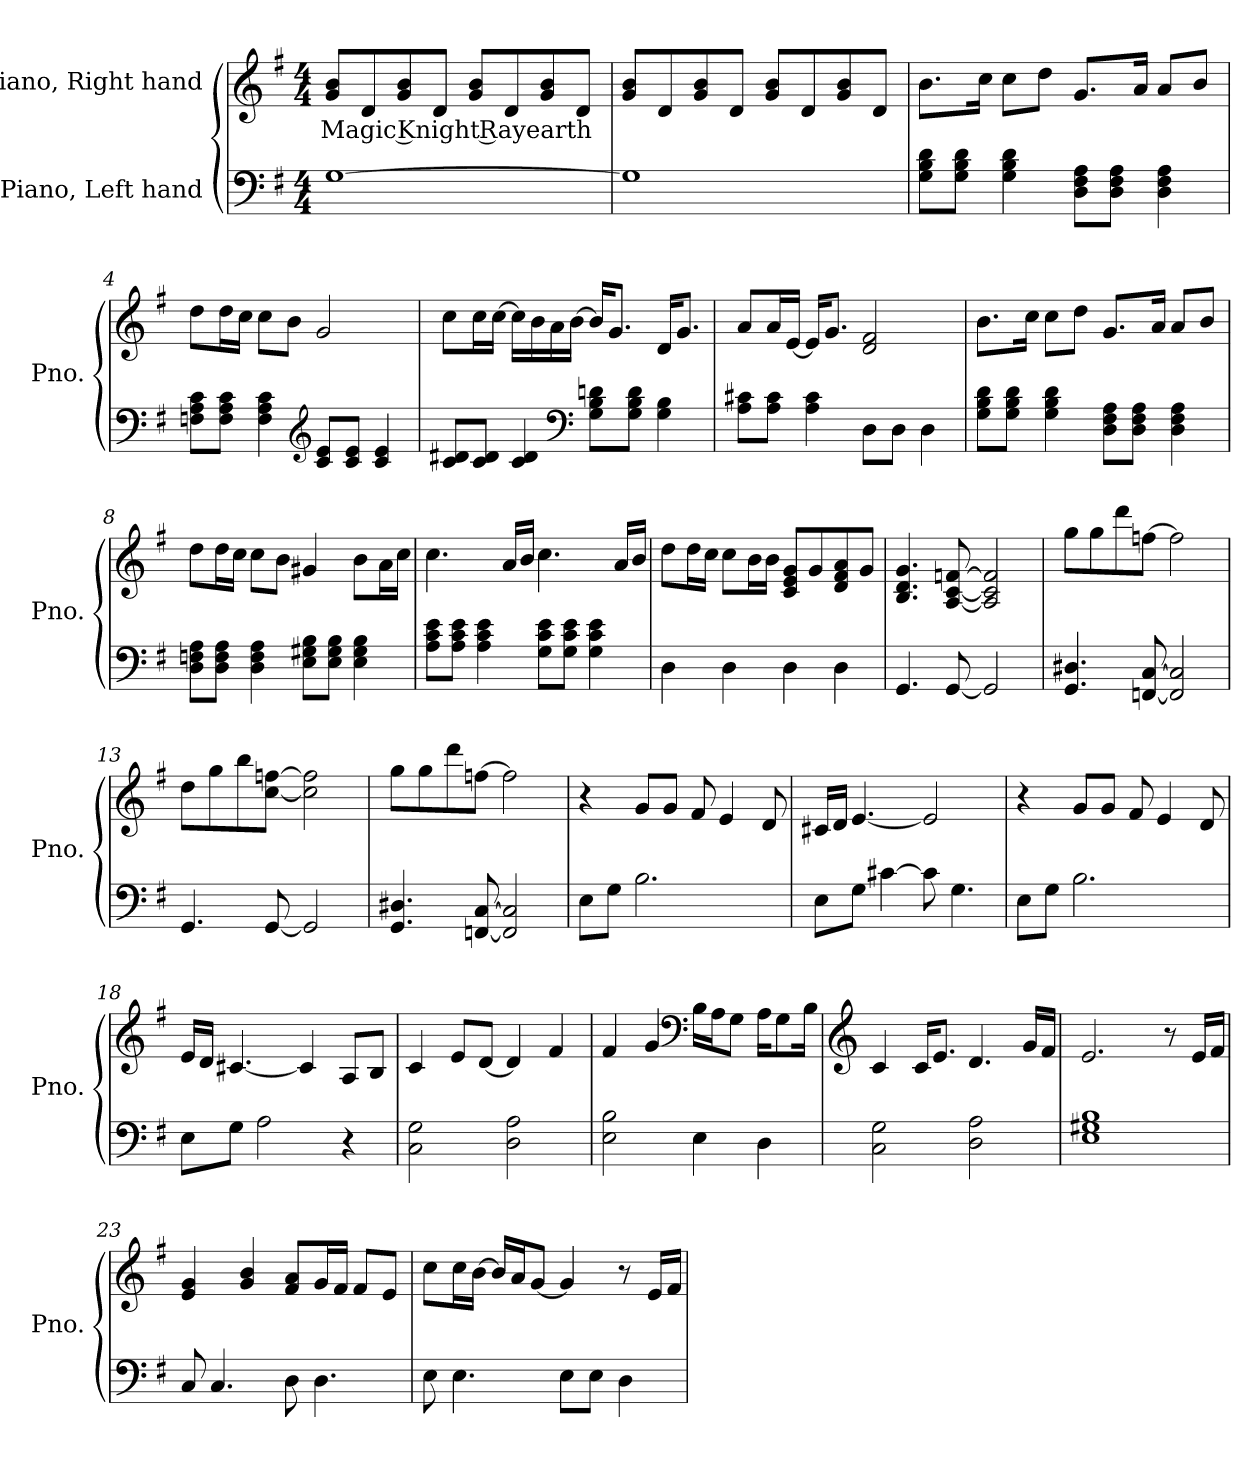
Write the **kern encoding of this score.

**kern	**kern	**text
*part2	*part1	*part1
*staff2	*staff1	*staff1
*I"Piano, Left hand	*I"Piano, Right hand	*
*I'Pno.	*I'Pno.	*
*clefF4	*clefG2	*
*k[f#]	*k[f#]	*
*M4/4	*M4/4	*
*MM90	*MM90	*
=1	=1	=1
!	!	!LO:LY:b
[1G	8g/ 8b/L	Magic Knight Rayearth
.	8d/	.
.	8g/ 8b/	.
.	8d/J	.
.	8g/ 8b/L	.
.	8d/	.
.	8g/ 8b/	.
.	8d/J	.
=2	=2	=2
1G]	8g/ 8b/L	.
.	8d/	.
.	8g/ 8b/	.
.	8d/J	.
.	8g/ 8b/L	.
.	8d/	.
.	8g/ 8b/	.
.	8d/J	.
=3	=3	=3
8G\ 8B\ 8d\L	8.b\L	.
8G\ 8B\ 8d\J	.	.
.	16cc\Jk	.
4G\ 4B\ 4d\	8cc\L	.
.	8dd\J	.
8D\ 8F#\ 8A\L	8.g/L	.
8D\ 8F#\ 8A\J	.	.
.	16a/Jk	.
4D\ 4F#\ 4A\	8a/L	.
.	8b/J	.
!!LO:LB:g=z
=4	=4	=4
8Fn\ 8A\ 8c\L	8dd\L	.
8F\ 8A\ 8c\J	16dd\L	.
.	16cc\JJ	.
4F\ 4A\ 4c\	8cc\L	.
.	8b\J	.
*clefG2	*	*
8c/ 8e/L	2g/	.
8c/ 8e/J	.	.
4c/ 4e/	.	.
=5	=5	=5
8c/ 8d#X/L	8cc\L	.
8c/ 8d#/J	16cc\L	.
.	[16cc\JJ	.
4c/ 4d#/	16cc\LL]	.
.	16b\	.
.	16a\	.
.	[16b\JJ	.
*clefF4	*	*
8G\ 8B\ 8dn\L	16b/KL]	.
.	8.g/J	.
8G\ 8B\ 8d\J	.	.
4G\ 4B\	16d/KL	.
.	8.g/J	.
=6	=6	=6
8A\ 8c#X\L	8a/L	.
8A\ 8c#\J	16a/L	.
.	[16e/JJ	.
4A\ 4c#\	16e/KL]	.
.	8.g/J	.
8D\L	2d/ 2f#/	.
8D\J	.	.
4D\	.	.
!!LO:LB:g=z
=7	=7	=7
8G\ 8B\ 8d\L	8.b\L	.
8G\ 8B\ 8d\J	.	.
.	16cc\Jk	.
4G\ 4B\ 4d\	8cc\L	.
.	8dd\J	.
8D\ 8F#\ 8A\L	8.g/L	.
8D\ 8F#\ 8A\J	.	.
.	16a/Jk	.
4D\ 4F#\ 4A\	8a/L	.
.	8b/J	.
=8	=8	=8
8D\ 8Fn\ 8A\L	8dd\L	.
8D\ 8F\ 8A\J	16dd\L	.
.	16cc\JJ	.
4D\ 4F\ 4A\	8cc\L	.
.	8b\J	.
8E\ 8G#X\ 8B\L	4g#X/	.
8E\ 8G#\ 8B\J	.	.
4E\ 4G#\ 4B\	8b\L	.
.	16a\L	.
.	16cc\JJ	.
=9	=9	=9
8A\ 8c\ 8e\L	4.cc\	.
8A\ 8c\ 8e\J	.	.
4A\ 4c\ 4e\	.	.
.	16a/LL	.
.	16b/JJ	.
8G\ 8c\ 8e\L	4.cc\	.
8G\ 8c\ 8e\J	.	.
4G\ 4c\ 4e\	.	.
.	16a/LL	.
.	16b/JJ	.
=10	=10	=10
4D\	8dd\L	.
.	16dd\L	.
.	16cc\JJ	.
4D\	8cc\L	.
.	16b\L	.
.	16b\JJ	.
4D\	8c/ 8e/ 8g/L	.
.	8g/	.
4D\	8d/ 8f#/ 8a/	.
.	8g/J	.
!!LO:LB:g=z
=11	=11	=11
4.GG/	4.B/ 4.d/ 4.g/	.
[8GG/	[8A/ [8c/ [8fn/	.
2GG/]	2A/] 2c/] 2f/]	.
=12	=12	=12
4.GG/ 4.D#X/	8gg\L	.
.	8gg\	.
.	8ddd\	.
[8FFn/ [8C/	[8ffn\J	.
2FF/] 2C/]	2ff\]	.
=13	=13	=13
4.GG/	8dd\L	.
.	8gg\	.
.	8bb\	.
[8GG/	[8cc\ [8ffn\J	.
2GG/]	2cc\] 2ff\]	.
=14	=14	=14
4.GG/ 4.D#X/	8gg\L	.
.	8gg\	.
.	8ddd\	.
[8FFn/ [8C/	[8ffn\J	.
2FF/] 2C/]	2ff\]	.
=15	=15	=15
8E\L	4r	.
8G\J	.	.
2.B\	8g/L	.
.	8g/J	.
.	8f#/	.
.	4e/	.
.	8d/	.
!!LO:LB:g=z
=16	=16	=16
8E\L	16c#X/LL	.
.	16d/JJ	.
8G\J	[4.e/	.
[4c#X\	.	.
8c#\]	2e/]	.
4.G\	.	.
=17	=17	=17
8E\L	4r	.
8G\J	.	.
2.B\	8g/L	.
.	8g/J	.
.	8f#/	.
.	4e/	.
.	8d/	.
=18	=18	=18
8E\L	16e/LL	.
.	16d/JJ	.
8G\J	[4.c#X/	.
2A\	.	.
.	4c#/]	.
4r	8A/L	.
.	8B/J	.
=19	=19	=19
2C\ 2G\	4c/	.
.	8e/L	.
.	[8d/J	.
2D\ 2A\	4d/]	.
.	4f#/	.
=20	=20	=20
2E\ 2B\	4f#/	.
.	4g/	.
*	*clefF4	*
4E\	16B\LL	.
.	16A\J	.
.	8G\J	.
4D\	16A\KL	.
.	8G\	.
.	16B\Jk	.
!!LO:LB:g=z
=21	=21	=21
*	*clefG2	*
2C\ 2G\	4c/	.
.	16c/KL	.
.	8.e/J	.
2D\ 2A\	4.d/	.
.	16g/LL	.
.	16f#/JJ	.
=22	=22	=22
1E 1G#X 1B	2.e/	.
.	8r	.
.	16e/LL	.
.	16f#/JJ	.
=23	=23	=23
8C/	4e/ 4g/	.
4.C/	.	.
.	4g/ 4b/	.
8D\	8f#/ 8a/L	.
4.D\	16g/L	.
.	16f#/JJ	.
.	8f#/L	.
.	8e/J	.
=24	=24	=24
8E\	8cc\L	.
4.E\	16cc\L	.
.	[16b\JJ	.
.	16b/LL]	.
.	16a/J	.
.	[8g/J	.
8E\L	4g/]	.
8E\J	.	.
4D\	8r	.
.	16e/LL	.
.	16f#/JJ	.
=	=	=
*-	*-	*-
